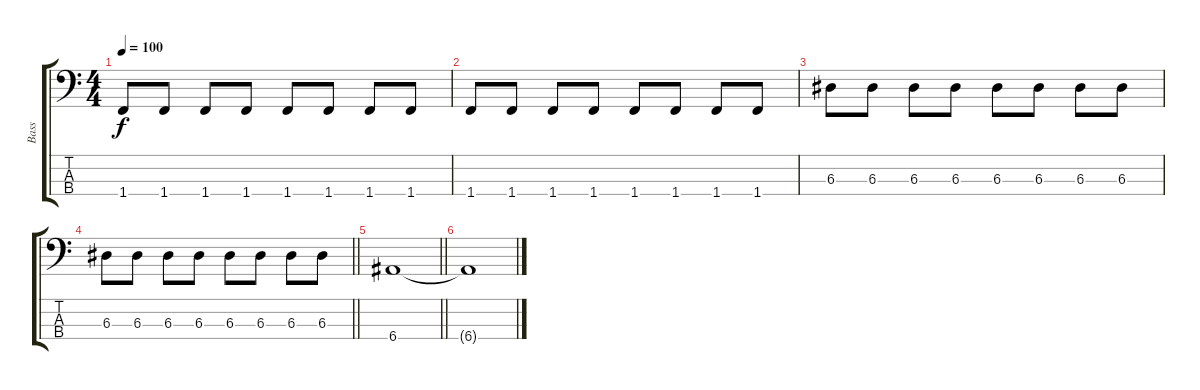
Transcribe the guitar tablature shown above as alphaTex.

\track ("Bass" "Bass") {instrument electricbasspick}
\staff {score tabs}
\tuning (G2 D2 A1 E1) {hide}
\ts (4 4)
\tempo 100
\clef f4
\ks c
1.4.8{dy f} 1.4.8 1.4.8 1.4.8 1.4.8 1.4.8 1.4.8 1.4.8 |
1.4.8 1.4.8 1.4.8 1.4.8 1.4.8 1.4.8 1.4.8 1.4.8 |
6.3.8 6.3.8 6.3.8 6.3.8 6.3.8 6.3.8 6.3.8 6.3.8 |
\barLineRight lightlight
6.3.8 6.3.8 6.3.8 6.3.8 6.3.8 6.3.8 6.3.8 6.3.8 |
\barLineRight lightlight
6.4.1 |
6.4{t}.1
